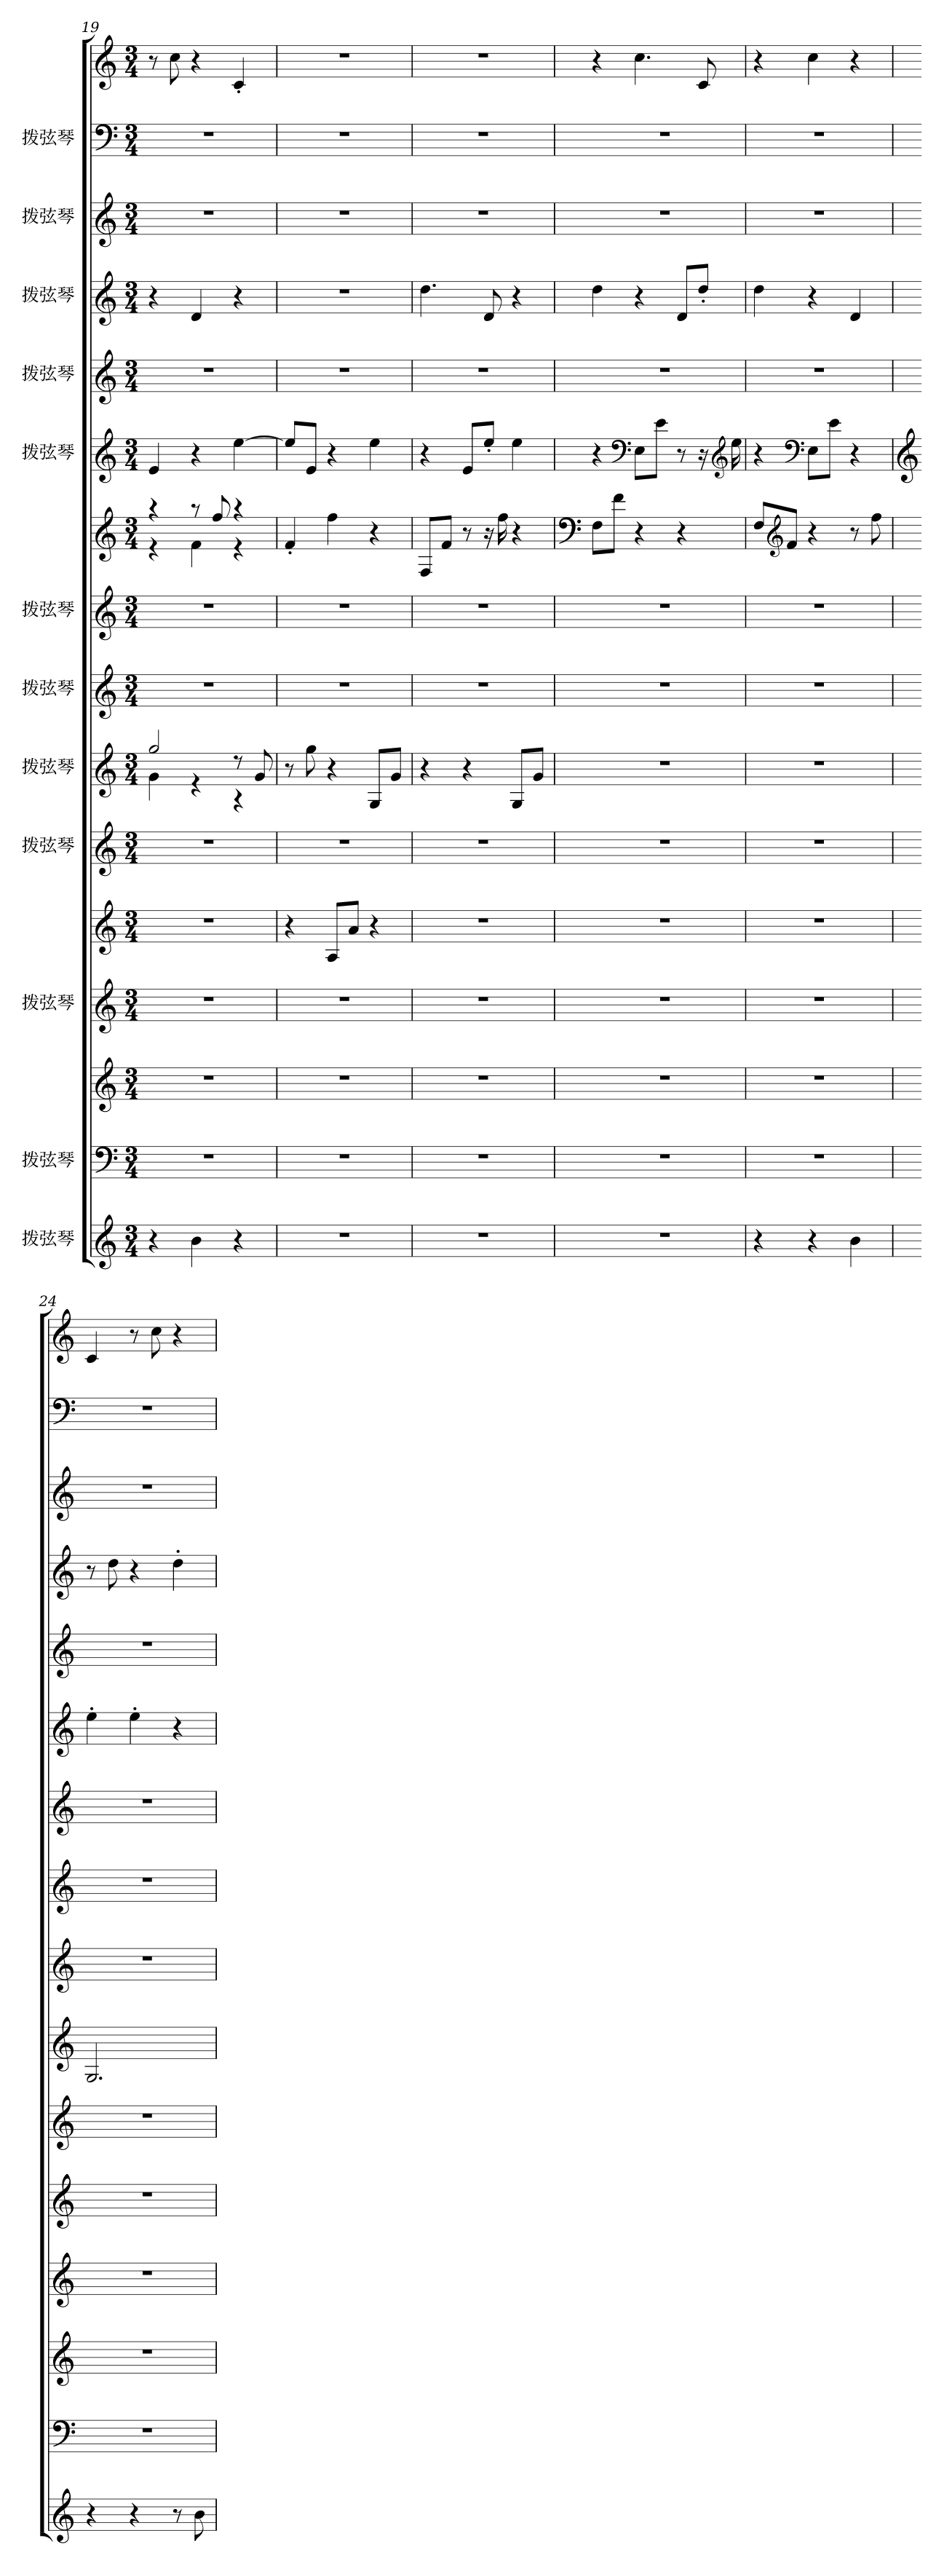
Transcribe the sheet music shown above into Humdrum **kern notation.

**kern	**kern	**kern	**kern	**kern	**kern	**kern	**kern	**kern	**kern	**kern	**kern	**kern	**kern	**kern	**kern
*part12	*part11	*part11	*part10	*part10	*part9	*part8	*part7	*part6	*part6	*part5	*part4	*part3	*part2	*part1	*part1
*staff16	*staff15	*staff14	*staff13	*staff12	*staff11	*staff10	*staff9	*staff8	*staff7	*staff6	*staff5	*staff4	*staff3	*staff2	*staff1
*I"拨弦琴	*I"拨弦琴	*	*I"拨弦琴	*	*I"拨弦琴	*I"拨弦琴	*I"拨弦琴	*I"拨弦琴	*	*I"拨弦琴	*I"拨弦琴	*I"拨弦琴	*I"拨弦琴	*I"拨弦琴	*
*clefG2	*clefF4	*clefG2	*clefG2	*clefG2	*clefG2	*clefG2	*clefG2	*clefG2	*clefG2	*clefG2	*clefG2	*clefG2	*clefG2	*clefF4	*clefG2
*k[]	*k[]	*k[]	*k[]	*k[]	*k[]	*k[]	*k[]	*k[]	*k[]	*k[]	*k[]	*k[]	*k[]	*k[]	*k[]
*M3/4	*M3/4	*M3/4	*M3/4	*M3/4	*M3/4	*M3/4	*M3/4	*M3/4	*M3/4	*M3/4	*M3/4	*M3/4	*M3/4	*M3/4	*M3/4
=19	=19	=19	=19	=19	=19	=19	=19	=19	=19	=19	=19	=19	=19	=19	=19
*	*	*	*	*	*	*^	*	*	*^	*	*	*	*	*	*
4r	2.r	2.r	2.r	2.r	2.r	2gg/	4g\	2.r	2.r	4r	4r	4e/	2.r	4r	2.r	2.r	8r
.	.	.	.	.	.	.	.	.	.	.	.	.	.	.	.	.	8cc\
4b\	.	.	.	.	.	.	4r	.	.	8r	4f\	4r	.	4d/	.	.	4r
.	.	.	.	.	.	.	.	.	.	8ff/	.	.	.	.	.	.	.
4r	.	.	.	.	.	8r	4r	.	.	4r	4r	[4ee\	.	4r	.	.	4c'/
.	.	.	.	.	.	8g/	.	.	.	.	.	.	.	.	.	.	.
*	*	*	*	*	*	*v	*v	*	*	*v	*v	*	*	*	*	*	*
=20	=20	=20	=20	=20	=20	=20	=20	=20	=20	=20	=20	=20	=20	=20	=20
2.r	2.r	2.r	2.r	4r	2.r	8r	2.r	2.r	4f'/	8ee/L]	2.r	2.r	2.r	2.r	2.r
.	.	.	.	.	.	8gg\	.	.	.	8e/J	.	.	.	.	.
.	.	.	.	8A/L	.	4r	.	.	4ff\	4r	.	.	.	.	.
.	.	.	.	8a/J	.	.	.	.	.	.	.	.	.	.	.
.	.	.	.	4r	.	8G/L	.	.	4r	4ee\	.	.	.	.	.
.	.	.	.	.	.	8g/J	.	.	.	.	.	.	.	.	.
=21	=21	=21	=21	=21	=21	=21	=21	=21	=21	=21	=21	=21	=21	=21	=21
2.r	2.r	2.r	2.r	2.r	2.r	4r	2.r	2.r	8F/L	4r	2.r	4.dd\	2.r	2.r	2.r
.	.	.	.	.	.	.	.	.	8f/J	.	.	.	.	.	.
.	.	.	.	.	.	4r	.	.	8r	8e/L	.	.	.	.	.
.	.	.	.	.	.	.	.	.	16r	8ee'/J	.	8d/	.	.	.
.	.	.	.	.	.	.	.	.	16ff\	.	.	.	.	.	.
.	.	.	.	.	.	8G/L	.	.	4r	4ee\	.	4r	.	.	.
.	.	.	.	.	.	8g/J	.	.	.	.	.	.	.	.	.
!!LO:PB:g=z
=22	=22	=22	=22	=22	=22	=22	=22	=22	=22	=22	=22	=22	=22	=22	=22
*	*	*	*	*	*	*	*	*	*clefF4	*	*	*	*	*	*
2.r	2.r	2.r	2.r	2.r	2.r	2.r	2.r	2.r	8F\L	4r	2.r	4dd\	2.r	2.r	4r
.	.	.	.	.	.	.	.	.	8f\J	.	.	.	.	.	.
*	*	*	*	*	*	*	*	*	*	*clefF4	*	*	*	*	*
.	.	.	.	.	.	.	.	.	4r	8E\L	.	4r	.	.	4.cc\
.	.	.	.	.	.	.	.	.	.	8e\J	.	.	.	.	.
.	.	.	.	.	.	.	.	.	4r	8r	.	8d/L	.	.	.
.	.	.	.	.	.	.	.	.	.	16r	.	8dd'/J	.	.	8c/
*	*	*	*	*	*	*	*	*	*	*clefG2	*	*	*	*	*
.	.	.	.	.	.	.	.	.	.	16ee\	.	.	.	.	.
=23	=23	=23	=23	=23	=23	=23	=23	=23	=23	=23	=23	=23	=23	=23	=23
4r	2.r	2.r	2.r	2.r	2.r	2.r	2.r	2.r	8F/L	4r	2.r	4dd\	2.r	2.r	4r
*	*	*	*	*	*	*	*	*	*clefG2	*	*	*	*	*	*
.	.	.	.	.	.	.	.	.	8f/J	.	.	.	.	.	.
*	*	*	*	*	*	*	*	*	*	*clefF4	*	*	*	*	*
4r	.	.	.	.	.	.	.	.	4r	8E\L	.	4r	.	.	4cc\
.	.	.	.	.	.	.	.	.	.	8e\J	.	.	.	.	.
4b\	.	.	.	.	.	.	.	.	8r	4r	.	4d/	.	.	4r
.	.	.	.	.	.	.	.	.	8ff\	.	.	.	.	.	.
=24	=24	=24	=24	=24	=24	=24	=24	=24	=24	=24	=24	=24	=24	=24	=24
*	*	*	*	*	*	*	*	*	*	*clefG2	*	*	*	*	*
4r	2.r	2.r	2.r	2.r	2.r	2.G/	2.r	2.r	2.r	4ee'\	2.r	8r	2.r	2.r	4c/
.	.	.	.	.	.	.	.	.	.	.	.	8dd\	.	.	.
4r	.	.	.	.	.	.	.	.	.	4ee'\	.	4r	.	.	8r
.	.	.	.	.	.	.	.	.	.	.	.	.	.	.	8cc\
8r	.	.	.	.	.	.	.	.	.	4r	.	4dd'\	.	.	4r
8b\	.	.	.	.	.	.	.	.	.	.	.	.	.	.	.
=	=	=	=	=	=	=	=	=	=	=	=	=	=	=	=
*-	*-	*-	*-	*-	*-	*-	*-	*-	*-	*-	*-	*-	*-	*-	*-
